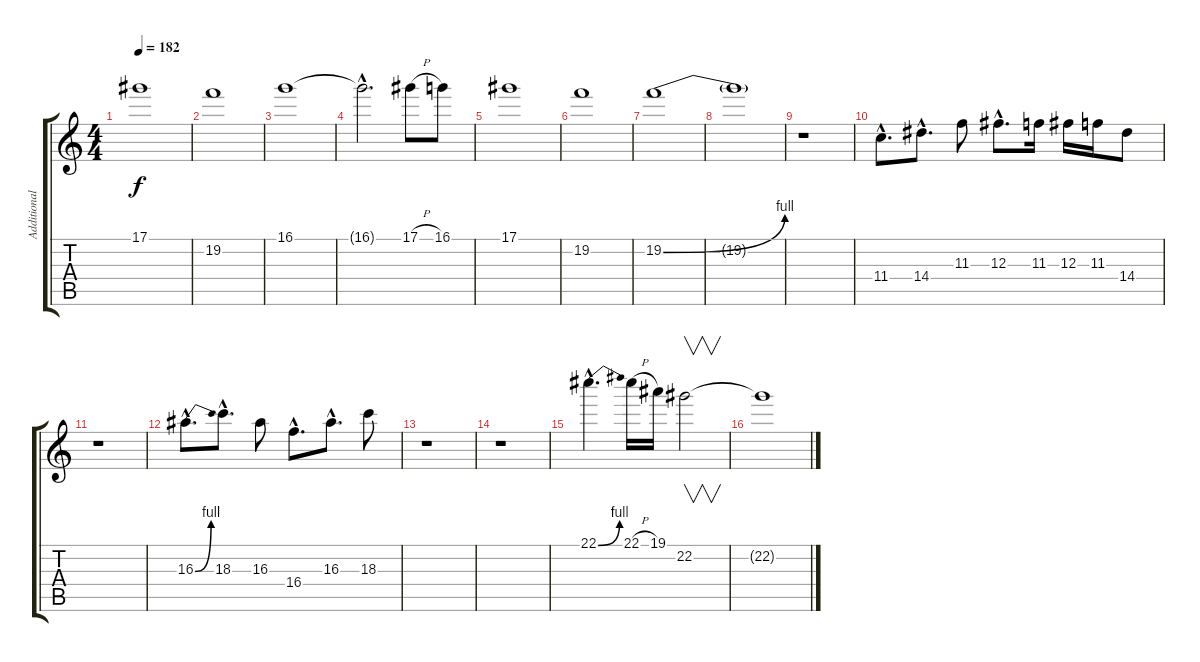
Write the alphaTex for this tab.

\track ("Additional Guitars" "Additional") {instrument distortionguitar}
\staff {score tabs}
\tuning (Eb4 Bb3 Gb3 Db3 Ab2 Eb2) {hide}
\ts (4 4)
\tempo 182
\clef g2
\ks c
17.1.1{dy f} |
19.2.1 |
16.1.1 |
16.1{hac t}.2{d} 17.1{h}.8 16.1.8 |
17.1.1 |
19.2.1 |
19.2{be (bend 0 0 60 4)}.1 |
19.2{t}.1 |
r.1 |
11.4{hac}.8{d} 14.4{hac}.8{d} 11.3.8 12.3{hac}.8{d} 11.3.16 12.3.16 11.3.16 14.4.8 |
r.1 |
16.3{be (bend 0 0 60 4) hac}.8{d} 18.3{hac}.8{d} 16.3.8 16.4{hac}.8{d} 16.3{hac}.8{d} 18.3.8 |
r.1 |
r.1 |
22.1{be (bend 0 0 60 4) hac}.4{d} 22.1{h}.16 19.1.16 22.2.2{v} |
22.2{t}.1
